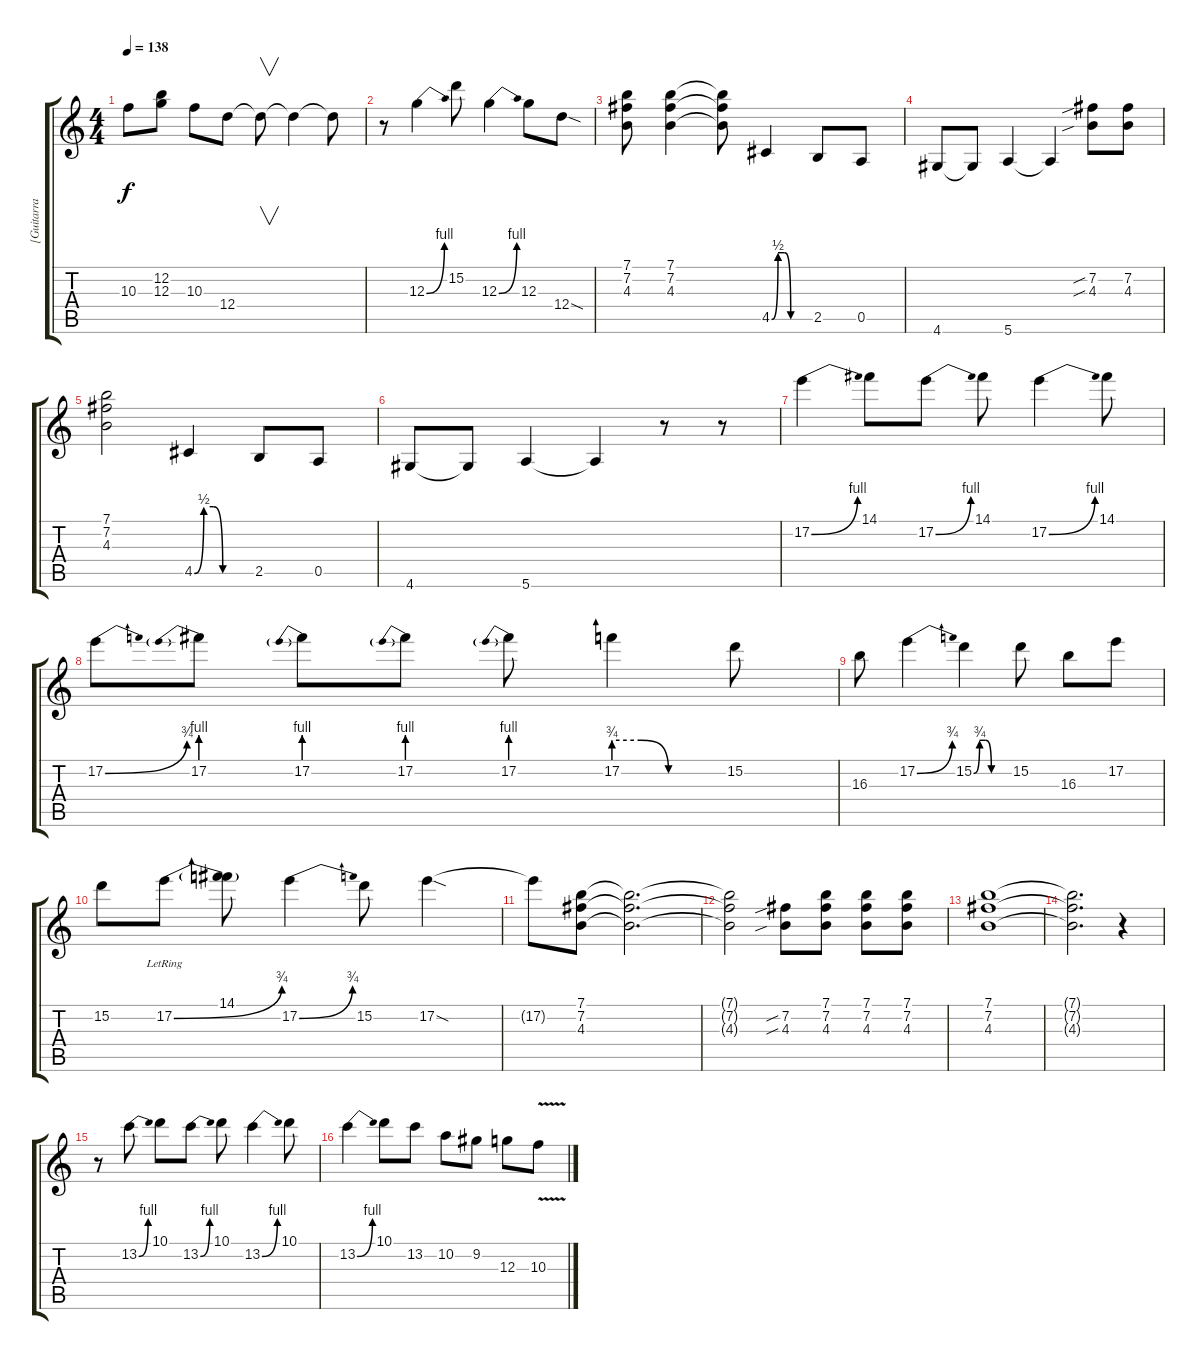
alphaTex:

\track ("[Guitarra 1] Joe Perry" "[Guitarra ") {instrument overdrivenguitar}
\staff {score tabs}
\tuning (E4 B3 G3 D3 A2 E2) {hide}
\ts (4 4)
\tempo 138
\clef g2
\ks c
10.3.8{dy f} (12.2 12.3).8 10.3.8 12.4.8 12.4{t}.8{v} 12.4{t}.4 12.4{t}.8 |
r.8 12.3{be (bend 0 0 60 4)}.4 15.2.8 12.3{be (bend 0 0 60 4)}.4 12.3.8 12.4{sod}.8 |
(7.1 7.2 4.3).8 (7.1 7.2 4.3).4 (7.1{t} 7.2{t} 4.3{t}).8 4.5{be (custom 0 0 10 2 20 2 30 0 60 0)}.4 2.5.8 0.5.8 |
4.6.8 4.6{t}.8 5.6.4 5.6{t}.4 (7.2{sib} 4.3{sib}).8 (7.2 4.3).8 |
(7.1 7.2 4.3).2 4.5{be (custom 0 0 10 2 20 2 30 0 60 0)}.4 2.5.8 0.5.8 |
4.6.8 4.6{t}.8 5.6.4 5.6{t}.4 r.8 r.8 |
17.2{be (bend 0 0 60 4)}.4 14.1.8 17.2{be (bend 0 0 60 4)}.8 14.1.8 17.2{be (bend 0 0 60 4)}.4 14.1.8 |
17.2{be (bend 0 0 60 3)}.8 17.2{be (prebend 0 4 60 4)}.8 17.2{be (prebend 0 4 60 4)}.8 17.2{be (prebend 0 4 60 4)}.8 17.2{be (prebend 0 4 60 4)}.8 17.2{be (custom 0 3 15 3 30 0 60 0)}.4 15.2.8 |
16.3.8 17.2{be (bend 0 0 60 3)}.4 15.2{be (custom 0 0 10 3 20 3 30 0 60 0)}.4 15.2.8 16.3.8 17.2.8 |
15.2.8 17.2{be (bend 0 0 60 3) lr}.8 (14.1 17.2{t}).8 17.2{be (bend 0 0 60 3)}.4 15.2.8 17.2{sod}.4 |
17.2{t}.8 (7.1 7.2 4.3).8 (7.1{t} 7.2{t} 4.3{t}).2{d} |
(7.1{t} 7.2{t} 4.3{t}).2 (7.2{sib} 4.3{sib}).8 (7.1 7.2 4.3).8 (7.1 7.2 4.3).8 (7.1 7.2 4.3).8 |
(7.1 7.2 4.3).1 |
(7.1{t} 7.2{t} 4.3{t}).2{d} r.4 |
r.8 13.2{be (bend 0 0 60 4)}.8 10.1.8 13.2{be (bend 0 0 60 4)}.8 10.1.8 13.2{be (bend 0 0 60 4)}.4 10.1.8 |
13.2{be (bend 0 0 60 4)}.4 10.1.8 13.2.8 10.2.8 9.2.8 12.3.8 10.3{v}.8
